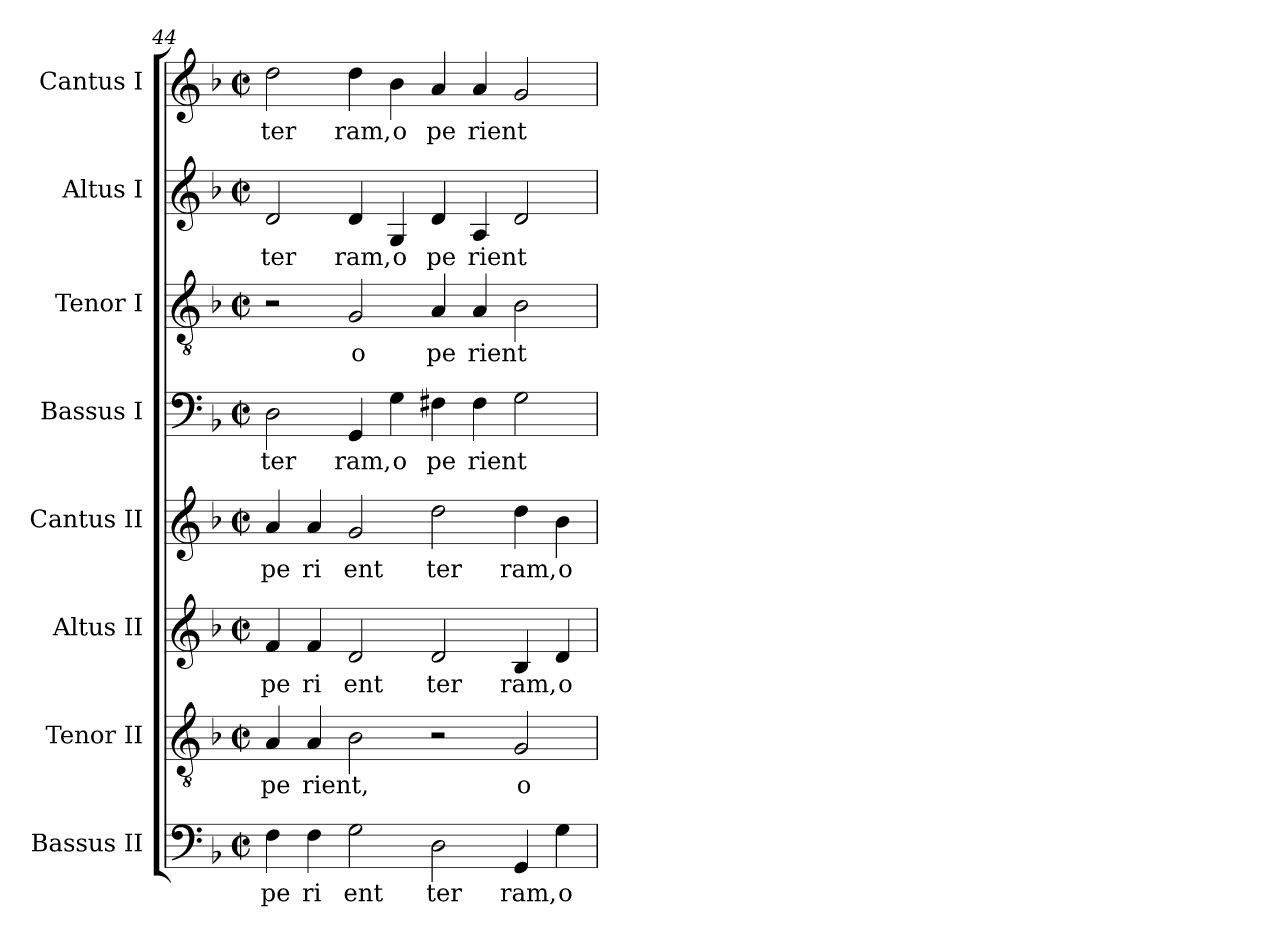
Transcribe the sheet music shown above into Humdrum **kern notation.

**kern	**text	**kern	**text	**kern	**text	**kern	**text	**kern	**text	**kern	**text	**kern	**text	**kern	**text
*part8	*part8	*part7	*part7	*part6	*part6	*part5	*part5	*part4	*part4	*part3	*part3	*part2	*part2	*part1	*part1
*staff8	*staff8	*staff7	*staff7	*staff6	*staff6	*staff5	*staff5	*staff4	*staff4	*staff3	*staff3	*staff2	*staff2	*staff1	*staff1
*I"Bassus II	*	*I"Tenor II	*	*I"Altus II	*	*I"Cantus II	*	*I"Bassus I	*	*I"Tenor I	*	*I"Altus I	*	*I"Cantus I	*
*clefF4	*	*clefGv2	*	*clefG2	*	*clefG2	*	*clefF4	*	*clefGv2	*	*clefG2	*	*clefG2	*
*k[b-]	*	*k[b-]	*	*k[b-]	*	*k[b-]	*	*k[b-]	*	*k[b-]	*	*k[b-]	*	*k[b-]	*
*F:	*	*F:	*	*F:	*	*F:	*	*F:	*	*F:	*	*F:	*	*F:	*
*M2/2	*	*M2/2	*	*M2/2	*	*M2/2	*	*M2/2	*	*M2/2	*	*M2/2	*	*M2/2	*
*met(c|)	*	*met(c|)	*	*met(c|)	*	*met(c|)	*	*met(c|)	*	*met(c|)	*	*met(c|)	*	*met(c|)	*
=44	=44	=44	=44	=44	=44	=44	=44	=44	=44	=44	=44	=44	=44	=44	=44
!	!LO:LY:b:cj	!	!LO:LY:b:cj	!	!LO:LY:b:cj	!	!LO:LY:b:cj	!	!LO:LY:b:cj	!	!	!	!LO:LY:b:cj	!	!LO:LY:b:cj
4F\	pe	4A/	pe	4f/	pe	4a/	pe	2D\	ter	2r	.	2d/	ter	2dd\	ter
!	!LO:LY:b:cj	!	!LO:LY:b	!	!LO:LY:b:cj	!	!LO:LY:b:cj	!	!	!	!	!	!	!	!
4F\	ri	4A/	rient,	4f/	ri	4a/	ri	.	.	.	.	.	.	.	.
!	!LO:LY:b:cj	!	!	!	!LO:LY:b:cj	!	!LO:LY:b:cj	!	!LO:LY:b:cj	!	!LO:LY:b:cj	!	!LO:LY:b:cj	!	!LO:LY:b:cj
2G\	ent	2B-\	.	2d/	ent	2g/	ent	4GG/	ram,	2G/	o	4d/	ram,	4dd\	ram,
!	!	!	!	!	!	!	!	!	!LO:LY:b:cj	!	!	!	!LO:LY:b:cj	!	!LO:LY:b:cj
.	.	.	.	.	.	.	.	4G\	o	.	.	4G/	o	4b-\	o
!	!LO:LY:b:cj	!	!	!	!LO:LY:b:cj	!	!LO:LY:b:cj	!	!LO:LY:b:cj	!	!LO:LY:b:cj	!	!LO:LY:b:cj	!	!LO:LY:b:cj
2D\	ter	2r	.	2d/	ter	2dd\	ter	4F#X\	pe	4A/	pe	4d/	pe	4a/	pe
!	!	!	!	!	!	!	!	!	!LO:LY:b	!	!LO:LY:b	!	!LO:LY:b	!	!LO:LY:b
.	.	.	.	.	.	.	.	4F#\	rient	4A/	rient	4A/	rient	4a/	rient
!	!LO:LY:b:cj	!	!LO:LY:b:cj	!	!LO:LY:b:cj	!	!LO:LY:b:cj	!	!	!	!	!	!	!	!
4GG/	ram,	2G/	o	4B-/	ram,	4dd\	ram,	2G\	.	2B-\	.	2d/	.	2g/	.
!	!LO:LY:b:cj	!	!	!	!LO:LY:b:cj	!	!LO:LY:b:cj	!	!	!	!	!	!	!	!
4G\	o	.	.	4d/	o	4b-\	o	.	.	.	.	.	.	.	.
=	=	=	=	=	=	=	=	=	=	=	=	=	=	=	=
*-	*-	*-	*-	*-	*-	*-	*-	*-	*-	*-	*-	*-	*-	*-	*-
